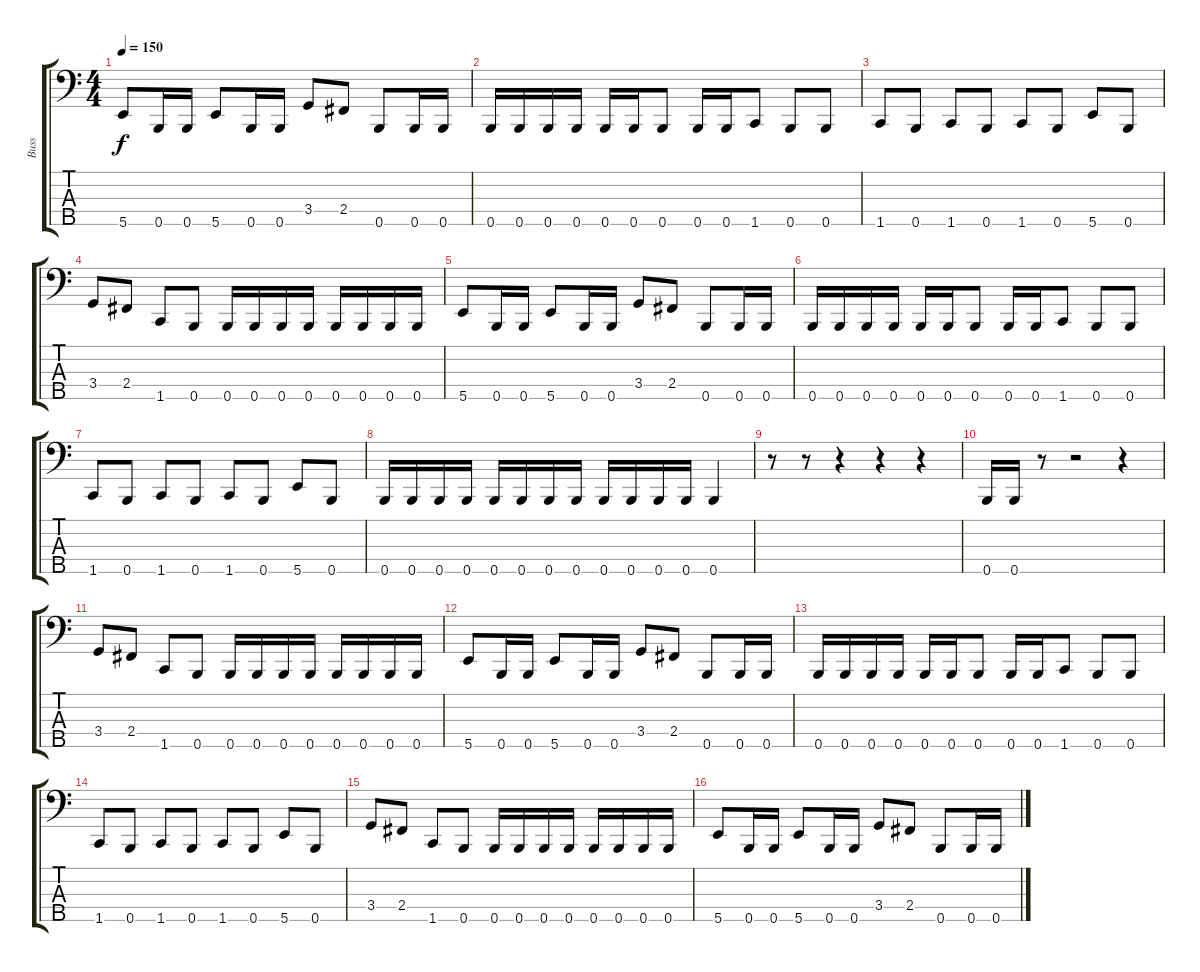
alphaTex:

\track ("Buss" "Buss") {instrument electricbasspick}
\staff {score tabs}
\tuning (G2 D2 A1 E1 B0) {hide}
\ts (4 4)
\tempo 150
\clef f4
\ks c
5.5.8{dy f} 0.5.16 0.5.16 5.5.8 0.5.16 0.5.16 3.4.8 2.4.8 0.5.8 0.5.16 0.5.16 |
0.5.16 0.5.16 0.5.16 0.5.16 0.5.16 0.5.16 0.5.8 0.5.16 0.5.16 1.5.8 0.5.8 0.5.8 |
1.5.8 0.5.8 1.5.8 0.5.8 1.5.8 0.5.8 5.5.8 0.5.8 |
3.4.8 2.4.8 1.5.8 0.5.8 0.5.16 0.5.16 0.5.16 0.5.16 0.5.16 0.5.16 0.5.16 0.5.16 |
5.5.8 0.5.16 0.5.16 5.5.8 0.5.16 0.5.16 3.4.8 2.4.8 0.5.8 0.5.16 0.5.16 |
0.5.16 0.5.16 0.5.16 0.5.16 0.5.16 0.5.16 0.5.8 0.5.16 0.5.16 1.5.8 0.5.8 0.5.8 |
1.5.8 0.5.8 1.5.8 0.5.8 1.5.8 0.5.8 5.5.8 0.5.8 |
0.5.16 0.5.16 0.5.16 0.5.16 0.5.16 0.5.16 0.5.16 0.5.16 0.5.16 0.5.16 0.5.16 0.5.16 0.5.4 |
r.8 r.8 r.4 r.4 r.4 |
0.5.16 0.5.16 r.8 r.2 r.4 |
3.4.8 2.4.8 1.5.8 0.5.8 0.5.16 0.5.16 0.5.16 0.5.16 0.5.16 0.5.16 0.5.16 0.5.16 |
5.5.8 0.5.16 0.5.16 5.5.8 0.5.16 0.5.16 3.4.8 2.4.8 0.5.8 0.5.16 0.5.16 |
0.5.16 0.5.16 0.5.16 0.5.16 0.5.16 0.5.16 0.5.8 0.5.16 0.5.16 1.5.8 0.5.8 0.5.8 |
1.5.8 0.5.8 1.5.8 0.5.8 1.5.8 0.5.8 5.5.8 0.5.8 |
3.4.8 2.4.8 1.5.8 0.5.8 0.5.16 0.5.16 0.5.16 0.5.16 0.5.16 0.5.16 0.5.16 0.5.16 |
5.5.8 0.5.16 0.5.16 5.5.8 0.5.16 0.5.16 3.4.8 2.4.8 0.5.8 0.5.16 0.5.16
